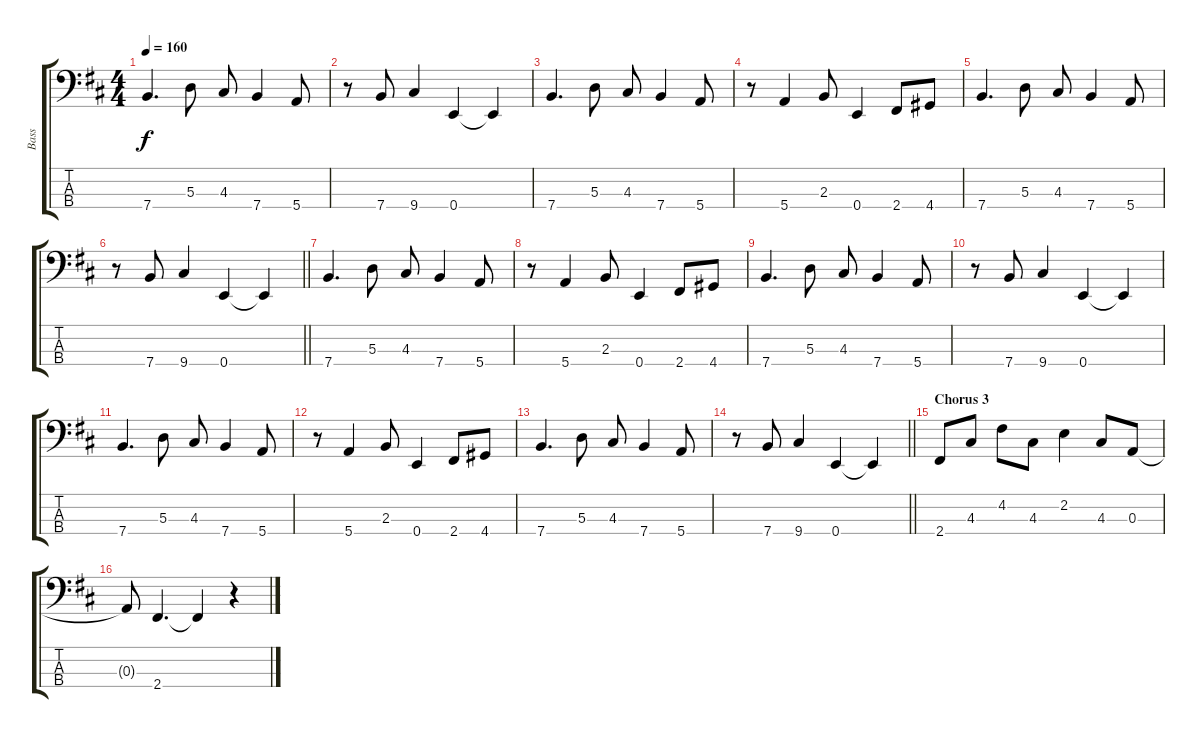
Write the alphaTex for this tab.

\track ("Bass" "Bass") {instrument electricbasspick}
\staff {score tabs}
\tuning (G2 D2 A1 E1) {hide}
\ts (4 4)
\tempo 160
\clef f4
\ks d
7.4.4{d dy f} 5.3.8 4.3.8 7.4.4 5.4.8 |
r.8 7.4.8 9.4.4 0.4.4 0.4{t}.4 |
7.4.4{d} 5.3.8 4.3.8 7.4.4 5.4.8 |
r.8 5.4.4 2.3.8 0.4.4 2.4.8 4.4.8 |
7.4.4{d} 5.3.8 4.3.8 7.4.4 5.4.8 |
\barLineRight lightlight
r.8 7.4.8 9.4.4 0.4.4 0.4{t}.4 |
7.4.4{d} 5.3.8 4.3.8 7.4.4 5.4.8 |
r.8 5.4.4 2.3.8 0.4.4 2.4.8 4.4.8 |
7.4.4{d} 5.3.8 4.3.8 7.4.4 5.4.8 |
r.8 7.4.8 9.4.4 0.4.4 0.4{t}.4 |
7.4.4{d} 5.3.8 4.3.8 7.4.4 5.4.8 |
r.8 5.4.4 2.3.8 0.4.4 2.4.8 4.4.8 |
7.4.4{d} 5.3.8 4.3.8 7.4.4 5.4.8 |
\barLineRight lightlight
r.8 7.4.8 9.4.4 0.4.4 0.4{t}.4 |
\section ("" "Chorus 3")
2.4.8 4.3.8 4.2.8 4.3.8 2.2.4 4.3.8 0.3.8 |
0.3{t}.8 2.4.4{d} 2.4{t}.4 r.4
